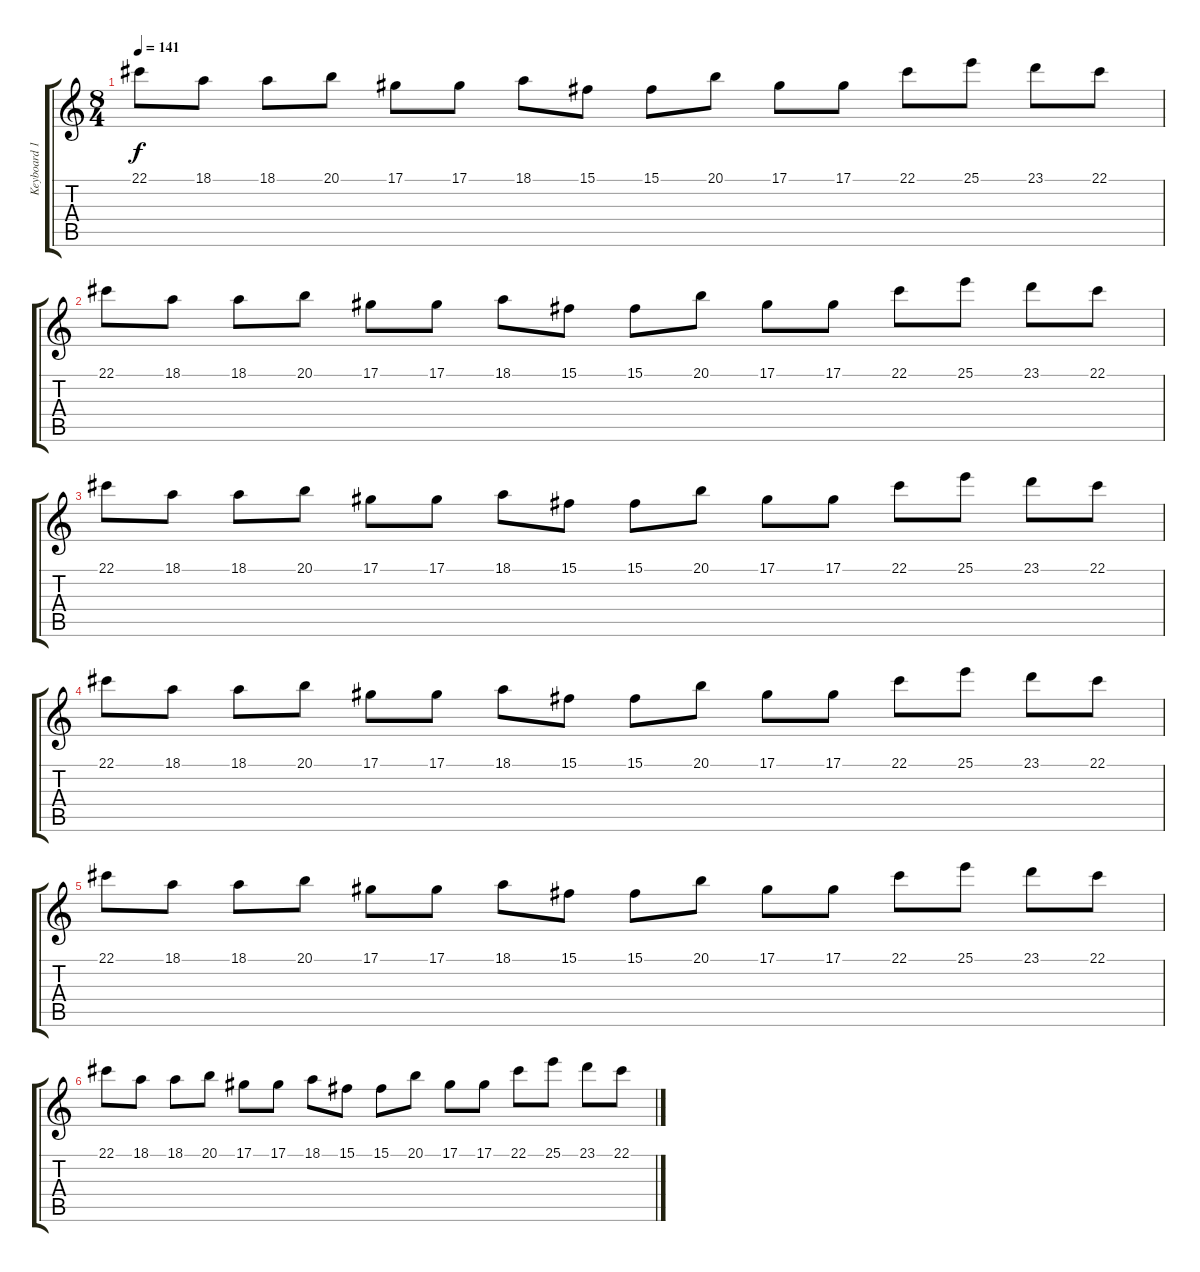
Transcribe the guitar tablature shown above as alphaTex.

\track ("Keyboard 1" "Keyboard 1") {instrument pad1newage}
\staff {score tabs}
\tuning (Eb4 Bb3 Gb3 Db3 Ab2 Eb2) {hide}
\ts (8 4)
\tempo 141
\clef g2
\ks c
22.1.8{dy f volume 8} 18.1.8 18.1.8 20.1.8 17.1.8 17.1.8 18.1.8 15.1.8 15.1.8 20.1.8 17.1.8 17.1.8 22.1.8 25.1.8 23.1.8 22.1.8 |
22.1.8 18.1.8 18.1.8 20.1.8 17.1.8 17.1.8 18.1.8 15.1.8 15.1.8 20.1.8 17.1.8 17.1.8 22.1.8 25.1.8 23.1.8 22.1.8 |
22.1.8 18.1.8 18.1.8 20.1.8 17.1.8 17.1.8 18.1.8 15.1.8 15.1.8 20.1.8 17.1.8 17.1.8 22.1.8 25.1.8 23.1.8 22.1.8 |
22.1.8 18.1.8 18.1.8 20.1.8 17.1.8 17.1.8 18.1.8 15.1.8 15.1.8 20.1.8 17.1.8 17.1.8 22.1.8 25.1.8 23.1.8 22.1.8 |
22.1.8{volume 8} 18.1.8 18.1.8 20.1.8 17.1.8 17.1.8 18.1.8 15.1.8 15.1.8 20.1.8 17.1.8 17.1.8 22.1.8 25.1.8 23.1.8 22.1.8 |
22.1.8 18.1.8 18.1.8 20.1.8 17.1.8 17.1.8 18.1.8 15.1.8 15.1.8 20.1.8 17.1.8 17.1.8 22.1.8 25.1.8 23.1.8 22.1.8
